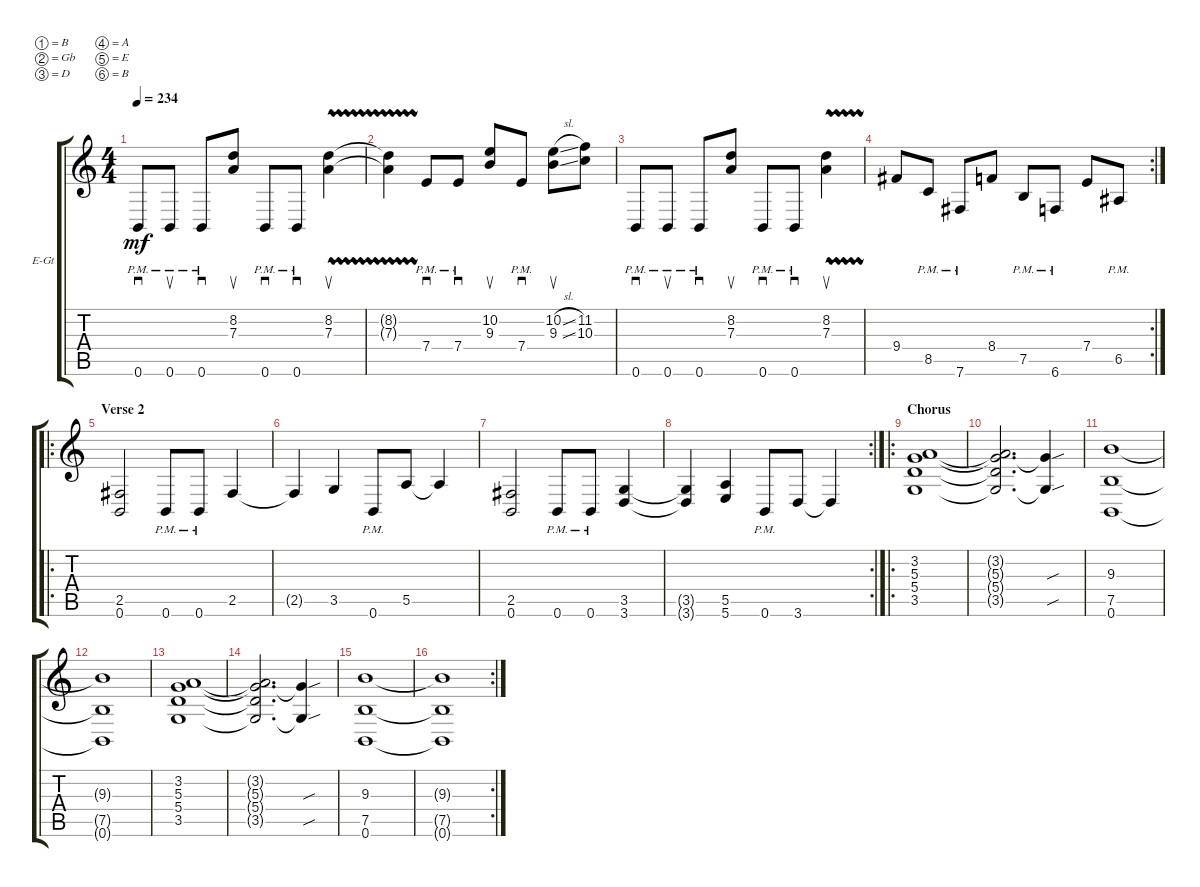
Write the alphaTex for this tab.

\bracketExtendMode groupsimilarinstruments
\firstSystemTrackNameOrientation horizontal
\otherSystemsTrackNameOrientation horizontal
\track ("Electric Guitar 2" "E-Gt") {instrument distortionguitar}
\staff {score tabs}
\tuning (B3 Gb3 D3 A2 E2 B1)
\ts (4 4)
\tempo 234
\clef g2
\ks c
0.6{pm}.8{sd dy mf} 0.6{pm}.8{su} 0.6{pm}.8{sd} (8.2 7.3).8{su} 0.6{pm}.8{sd} 0.6{pm}.8{sd} (8.2{vw} 7.3{vw}).4{su} |
(7.3{vw t} 8.2{vw t}).4 7.4{pm}.8{sd} 7.4{pm}.8{sd} (10.2 9.3).8{su} 7.4{pm}.8{sd} (9.3{sl} 10.2{sl}).8{su} (10.3 11.2).8 |
0.6{pm}.8{sd} 0.6{pm}.8{su} 0.6{pm}.8{sd} (8.2 7.3).8{su} 0.6{pm}.8{sd} 0.6{pm}.8{sd} (8.2{vw} 7.3{vw}).4{su} |
\rc 2
9.4.8 8.5{pm}.8 7.6{pm}.8 8.4.8 7.5{pm}.8 6.6{pm}.8 7.4.8 6.5{pm}.8 |
\ro
\section ("" "Verse 2")
(0.6 2.5).2 0.6{pm}.8 0.6{pm}.8 2.5.4 |
2.5{t}.4 3.5.4 0.6{pm}.8 5.5.8 5.5{t}.4 |
(0.6 2.5).2 0.6{pm}.8 0.6{pm}.8 (3.6 3.5).4 |
\rc 2
(3.6{t} 3.5{t}).4 (5.6 5.5).4 0.6{pm}.8 3.6.8 3.6{t}.4 |
\ro
\section ("" "Chorus")
(3.5 5.4 5.3 3.2).1 |
(3.5{t} 5.4{t} 5.3{t} 3.2{t}).2{d} (3.5{sou t} 5.3{sou t}).4 |
(7.5 9.3 0.6).1 |
(7.5{t} 9.3{t} 0.6{t}).1 |
(3.5 5.4 5.3 3.2).1 |
(3.5{t} 5.4{t} 5.3{t} 3.2{t}).2{d} (3.5{sou t} 5.3{sou t}).4 |
(7.5 9.3 0.6).1 |
\rc 2
(7.5{t} 9.3{t} 0.6{t}).1
